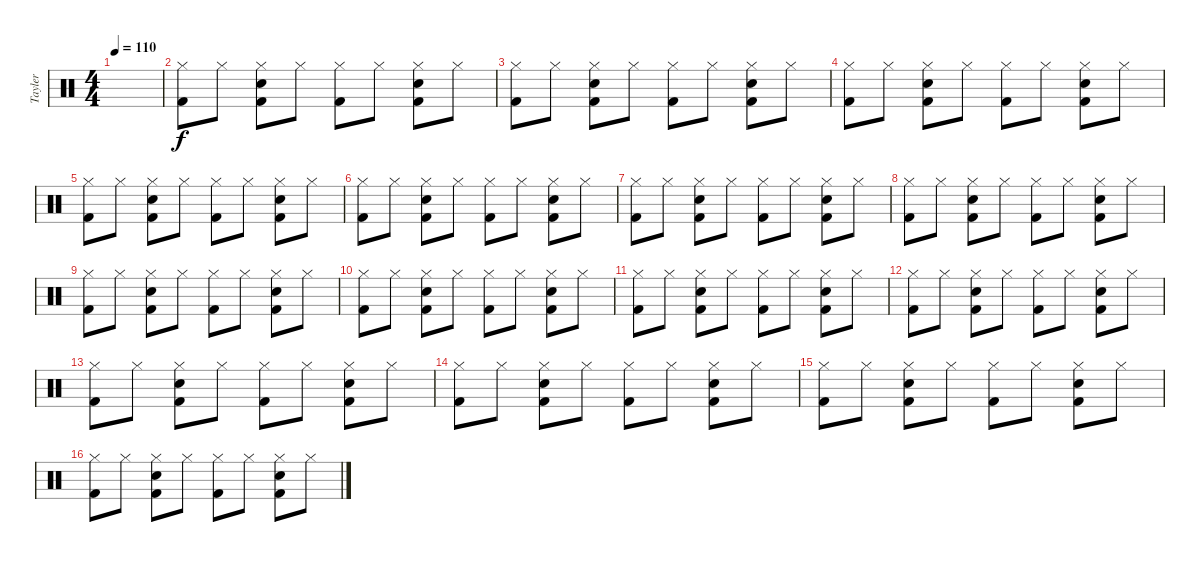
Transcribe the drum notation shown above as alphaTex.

\track ("Tayler" "Tayler") {instrument percussion}
\staff {score}
\articulation defaults
\ts (4 4)
\tempo 110
\clef neutral
\ks c
|
("Hi-Hat (closed)" "Kick (hit) 2").8 "Hi-Hat (closed)".8 ("Hi-Hat (closed)" "Snare (hit) 2" "Kick (hit) 2").8 "Hi-Hat (closed)".8 ("Hi-Hat (closed)" "Kick (hit) 2").8 "Hi-Hat (closed)".8 ("Hi-Hat (closed)" "Snare (hit) 2" "Kick (hit) 2").8 "Hi-Hat (closed)".8 |
("Hi-Hat (closed)" "Kick (hit) 2").8 "Hi-Hat (closed)".8 ("Hi-Hat (closed)" "Snare (hit) 2" "Kick (hit) 2").8 "Hi-Hat (closed)".8 ("Hi-Hat (closed)" "Kick (hit) 2").8 "Hi-Hat (closed)".8 ("Hi-Hat (closed)" "Snare (hit) 2" "Kick (hit) 2").8 "Hi-Hat (closed)".8 |
("Hi-Hat (closed)" "Kick (hit) 2").8 "Hi-Hat (closed)".8 ("Hi-Hat (closed)" "Snare (hit) 2" "Kick (hit) 2").8 "Hi-Hat (closed)".8 ("Hi-Hat (closed)" "Kick (hit) 2").8 "Hi-Hat (closed)".8 ("Hi-Hat (closed)" "Snare (hit) 2" "Kick (hit) 2").8 "Hi-Hat (closed)".8 |
("Hi-Hat (closed)" "Kick (hit) 2").8 "Hi-Hat (closed)".8 ("Hi-Hat (closed)" "Snare (hit) 2" "Kick (hit) 2").8 "Hi-Hat (closed)".8 ("Hi-Hat (closed)" "Kick (hit) 2").8 "Hi-Hat (closed)".8 ("Hi-Hat (closed)" "Snare (hit) 2" "Kick (hit) 2").8 "Hi-Hat (closed)".8 |
("Hi-Hat (closed)" "Kick (hit) 2").8 "Hi-Hat (closed)".8 ("Hi-Hat (closed)" "Snare (hit) 2" "Kick (hit) 2").8 "Hi-Hat (closed)".8 ("Hi-Hat (closed)" "Kick (hit) 2").8 "Hi-Hat (closed)".8 ("Hi-Hat (closed)" "Snare (hit) 2" "Kick (hit) 2").8 "Hi-Hat (closed)".8 |
("Hi-Hat (closed)" "Kick (hit) 2").8 "Hi-Hat (closed)".8 ("Hi-Hat (closed)" "Snare (hit) 2" "Kick (hit) 2").8 "Hi-Hat (closed)".8 ("Hi-Hat (closed)" "Kick (hit) 2").8 "Hi-Hat (closed)".8 ("Hi-Hat (closed)" "Snare (hit) 2" "Kick (hit) 2").8 "Hi-Hat (closed)".8 |
("Hi-Hat (closed)" "Kick (hit) 2").8 "Hi-Hat (closed)".8 ("Hi-Hat (closed)" "Snare (hit) 2" "Kick (hit) 2").8 "Hi-Hat (closed)".8 ("Hi-Hat (closed)" "Kick (hit) 2").8 "Hi-Hat (closed)".8 ("Hi-Hat (closed)" "Snare (hit) 2" "Kick (hit) 2").8 "Hi-Hat (closed)".8 |
("Hi-Hat (closed)" "Kick (hit) 2").8 "Hi-Hat (closed)".8 ("Hi-Hat (closed)" "Snare (hit) 2" "Kick (hit) 2").8 "Hi-Hat (closed)".8 ("Hi-Hat (closed)" "Kick (hit) 2").8 "Hi-Hat (closed)".8 ("Hi-Hat (closed)" "Snare (hit) 2" "Kick (hit) 2").8 "Hi-Hat (closed)".8 |
("Hi-Hat (closed)" "Kick (hit) 2").8 "Hi-Hat (closed)".8 ("Hi-Hat (closed)" "Snare (hit) 2" "Kick (hit) 2").8 "Hi-Hat (closed)".8 ("Hi-Hat (closed)" "Kick (hit) 2").8 "Hi-Hat (closed)".8 ("Hi-Hat (closed)" "Snare (hit) 2" "Kick (hit) 2").8 "Hi-Hat (closed)".8 |
("Hi-Hat (closed)" "Kick (hit) 2").8 "Hi-Hat (closed)".8 ("Hi-Hat (closed)" "Snare (hit) 2" "Kick (hit) 2").8 "Hi-Hat (closed)".8 ("Hi-Hat (closed)" "Kick (hit) 2").8 "Hi-Hat (closed)".8 ("Hi-Hat (closed)" "Snare (hit) 2" "Kick (hit) 2").8 "Hi-Hat (closed)".8 |
("Hi-Hat (closed)" "Kick (hit) 2").8 "Hi-Hat (closed)".8 ("Hi-Hat (closed)" "Snare (hit) 2" "Kick (hit) 2").8 "Hi-Hat (closed)".8 ("Hi-Hat (closed)" "Kick (hit) 2").8 "Hi-Hat (closed)".8 ("Hi-Hat (closed)" "Snare (hit) 2" "Kick (hit) 2").8 "Hi-Hat (closed)".8 |
("Hi-Hat (closed)" "Kick (hit) 2").8 "Hi-Hat (closed)".8 ("Hi-Hat (closed)" "Snare (hit) 2" "Kick (hit) 2").8 "Hi-Hat (closed)".8 ("Hi-Hat (closed)" "Kick (hit) 2").8 "Hi-Hat (closed)".8 ("Hi-Hat (closed)" "Snare (hit) 2" "Kick (hit) 2").8 "Hi-Hat (closed)".8 |
("Hi-Hat (closed)" "Kick (hit) 2").8 "Hi-Hat (closed)".8 ("Hi-Hat (closed)" "Snare (hit) 2" "Kick (hit) 2").8 "Hi-Hat (closed)".8 ("Hi-Hat (closed)" "Kick (hit) 2").8 "Hi-Hat (closed)".8 ("Hi-Hat (closed)" "Snare (hit) 2" "Kick (hit) 2").8 "Hi-Hat (closed)".8 |
("Hi-Hat (closed)" "Kick (hit) 2").8 "Hi-Hat (closed)".8 ("Hi-Hat (closed)" "Snare (hit) 2" "Kick (hit) 2").8 "Hi-Hat (closed)".8 ("Hi-Hat (closed)" "Kick (hit) 2").8 "Hi-Hat (closed)".8 ("Hi-Hat (closed)" "Snare (hit) 2" "Kick (hit) 2").8 "Hi-Hat (closed)".8 |
("Hi-Hat (closed)" "Kick (hit) 2").8 "Hi-Hat (closed)".8 ("Hi-Hat (closed)" "Snare (hit) 2" "Kick (hit) 2").8 "Hi-Hat (closed)".8 ("Hi-Hat (closed)" "Kick (hit) 2").8 "Hi-Hat (closed)".8 ("Hi-Hat (closed)" "Snare (hit) 2" "Kick (hit) 2").8 "Hi-Hat (closed)".8
